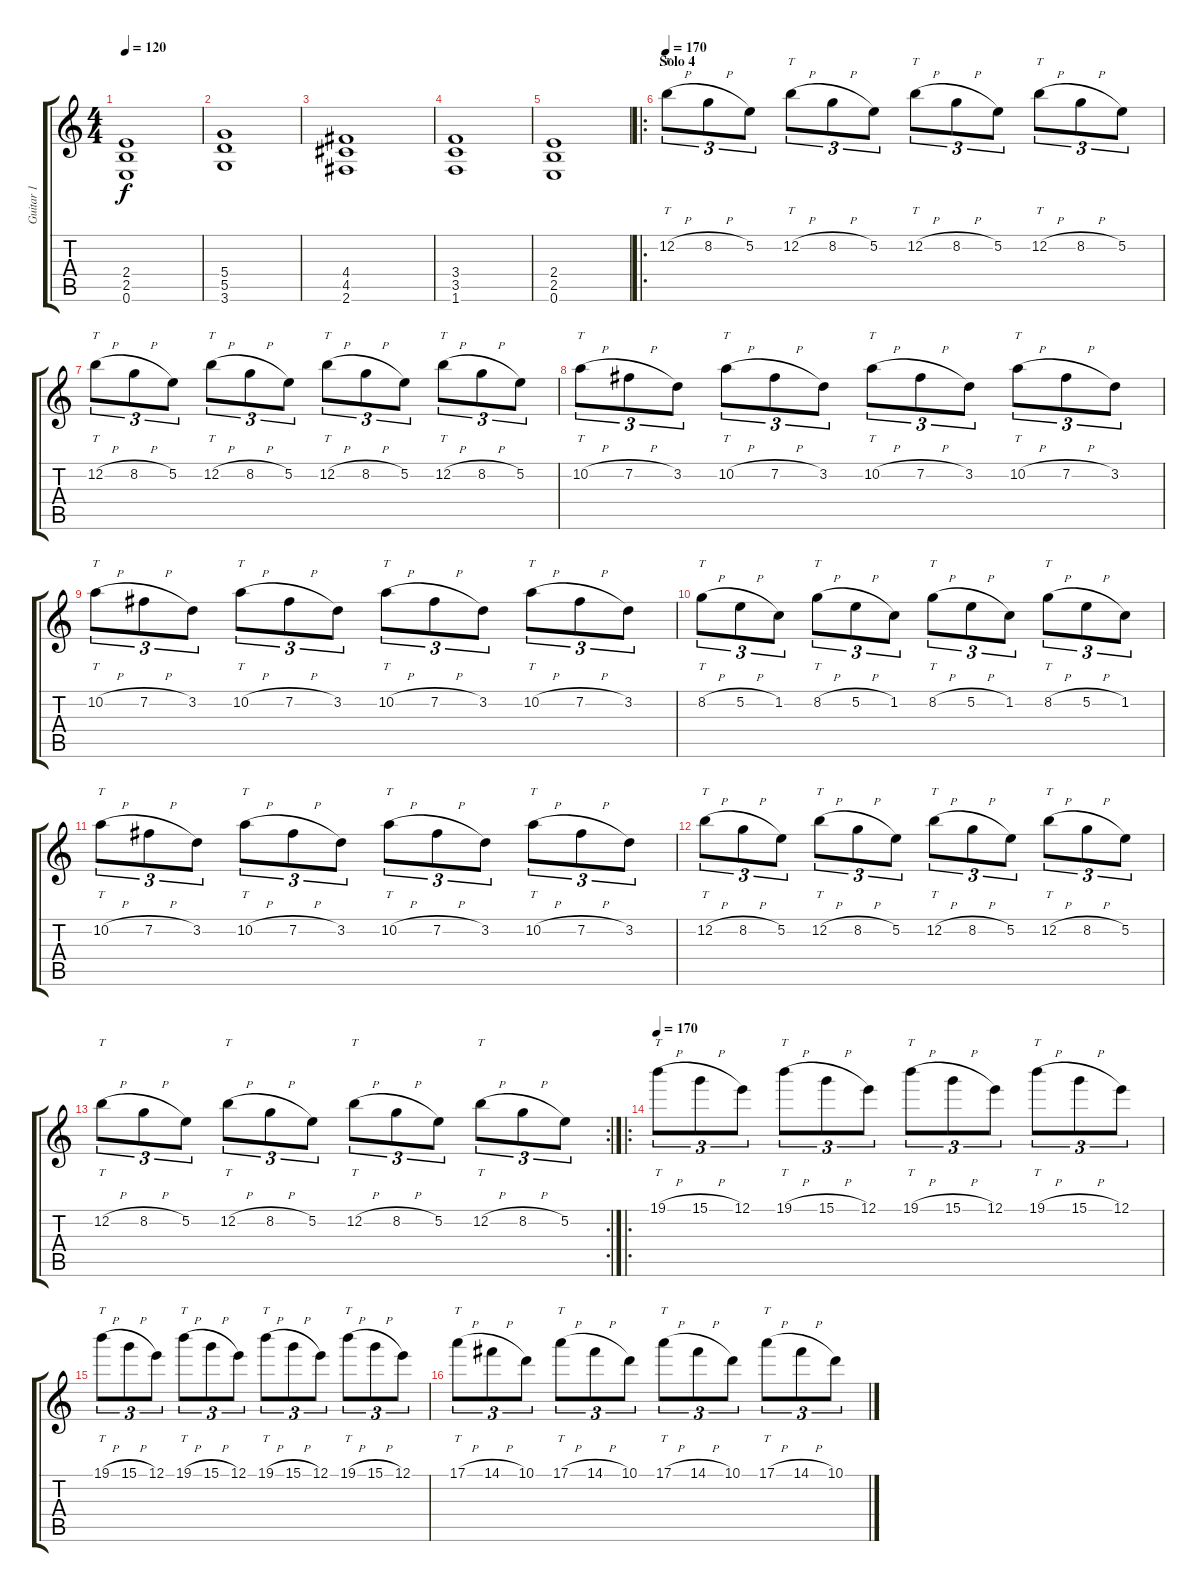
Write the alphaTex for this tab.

\track ("Guitar 1" "Guitar 1") {instrument distortionguitar}
\staff {score tabs}
\tuning (E4 B3 G3 D3 A2 E2) {hide}
\ts (4 4)
\tempo 120
\clef g2
\ks c
(2.4 2.5 0.6).1{dy f} |
(5.4 5.5 3.6).1 |
(4.4 4.5 2.6).1 |
(3.4 3.5 1.6).1 |
(2.4 2.5 0.6).1 |
\ro
\section ("" "Solo 4")
\tempo 170
12.2{h}.8{tt tu (3 2)} 8.2{h}.8{tu (3 2)} 5.2.8{tu (3 2)} 12.2{h}.8{tt tu (3 2)} 8.2{h}.8{tu (3 2)} 5.2.8{tu (3 2)} 12.2{h}.8{tt tu (3 2)} 8.2{h}.8{tu (3 2)} 5.2.8{tu (3 2)} 12.2{h}.8{tt tu (3 2)} 8.2{h}.8{tu (3 2)} 5.2.8{tu (3 2)} |
12.2{h}.8{tt tu (3 2)} 8.2{h}.8{tu (3 2)} 5.2.8{tu (3 2)} 12.2{h}.8{tt tu (3 2)} 8.2{h}.8{tu (3 2)} 5.2.8{tu (3 2)} 12.2{h}.8{tt tu (3 2)} 8.2{h}.8{tu (3 2)} 5.2.8{tu (3 2)} 12.2{h}.8{tt tu (3 2)} 8.2{h}.8{tu (3 2)} 5.2.8{tu (3 2)} |
10.2{h}.8{tt tu (3 2)} 7.2{h}.8{tu (3 2)} 3.2.8{tu (3 2)} 10.2{h}.8{tt tu (3 2)} 7.2{h}.8{tu (3 2)} 3.2.8{tu (3 2)} 10.2{h}.8{tt tu (3 2)} 7.2{h}.8{tu (3 2)} 3.2.8{tu (3 2)} 10.2{h}.8{tt tu (3 2)} 7.2{h}.8{tu (3 2)} 3.2.8{tu (3 2)} |
10.2{h}.8{tt tu (3 2)} 7.2{h}.8{tu (3 2)} 3.2.8{tu (3 2)} 10.2{h}.8{tt tu (3 2)} 7.2{h}.8{tu (3 2)} 3.2.8{tu (3 2)} 10.2{h}.8{tt tu (3 2)} 7.2{h}.8{tu (3 2)} 3.2.8{tu (3 2)} 10.2{h}.8{tt tu (3 2)} 7.2{h}.8{tu (3 2)} 3.2.8{tu (3 2)} |
8.2{h}.8{tt tu (3 2)} 5.2{h}.8{tu (3 2)} 1.2.8{tu (3 2)} 8.2{h}.8{tt tu (3 2)} 5.2{h}.8{tu (3 2)} 1.2.8{tu (3 2)} 8.2{h}.8{tt tu (3 2)} 5.2{h}.8{tu (3 2)} 1.2.8{tu (3 2)} 8.2{h}.8{tt tu (3 2)} 5.2{h}.8{tu (3 2)} 1.2.8{tu (3 2)} |
10.2{h}.8{tt tu (3 2)} 7.2{h}.8{tu (3 2)} 3.2.8{tu (3 2)} 10.2{h}.8{tt tu (3 2)} 7.2{h}.8{tu (3 2)} 3.2.8{tu (3 2)} 10.2{h}.8{tt tu (3 2)} 7.2{h}.8{tu (3 2)} 3.2.8{tu (3 2)} 10.2{h}.8{tt tu (3 2)} 7.2{h}.8{tu (3 2)} 3.2.8{tu (3 2)} |
12.2{h}.8{tt tu (3 2)} 8.2{h}.8{tu (3 2)} 5.2.8{tu (3 2)} 12.2{h}.8{tt tu (3 2)} 8.2{h}.8{tu (3 2)} 5.2.8{tu (3 2)} 12.2{h}.8{tt tu (3 2)} 8.2{h}.8{tu (3 2)} 5.2.8{tu (3 2)} 12.2{h}.8{tt tu (3 2)} 8.2{h}.8{tu (3 2)} 5.2.8{tu (3 2)} |
\rc 2
12.2{h}.8{tt tu (3 2)} 8.2{h}.8{tu (3 2)} 5.2.8{tu (3 2)} 12.2{h}.8{tt tu (3 2)} 8.2{h}.8{tu (3 2)} 5.2.8{tu (3 2)} 12.2{h}.8{tt tu (3 2)} 8.2{h}.8{tu (3 2)} 5.2.8{tu (3 2)} 12.2{h}.8{tt tu (3 2)} 8.2{h}.8{tu (3 2)} 5.2.8{tu (3 2)} |
\ro
\tempo 170
19.1{h}.8{tt tu (3 2)} 15.1{h}.8{tu (3 2)} 12.1.8{tu (3 2)} 19.1{h}.8{tt tu (3 2)} 15.1{h}.8{tu (3 2)} 12.1.8{tu (3 2)} 19.1{h}.8{tt tu (3 2)} 15.1{h}.8{tu (3 2)} 12.1.8{tu (3 2)} 19.1{h}.8{tt tu (3 2)} 15.1{h}.8{tu (3 2)} 12.1.8{tu (3 2)} |
19.1{h}.8{tt tu (3 2)} 15.1{h}.8{tu (3 2)} 12.1.8{tu (3 2)} 19.1{h}.8{tt tu (3 2)} 15.1{h}.8{tu (3 2)} 12.1.8{tu (3 2)} 19.1{h}.8{tt tu (3 2)} 15.1{h}.8{tu (3 2)} 12.1.8{tu (3 2)} 19.1{h}.8{tt tu (3 2)} 15.1{h}.8{tu (3 2)} 12.1.8{tu (3 2)} |
17.1{h}.8{tt tu (3 2)} 14.1{h}.8{tu (3 2)} 10.1.8{tu (3 2)} 17.1{h}.8{tt tu (3 2)} 14.1{h}.8{tu (3 2)} 10.1.8{tu (3 2)} 17.1{h}.8{tt tu (3 2)} 14.1{h}.8{tu (3 2)} 10.1.8{tu (3 2)} 17.1{h}.8{tt tu (3 2)} 14.1{h}.8{tu (3 2)} 10.1.8{tu (3 2)}
